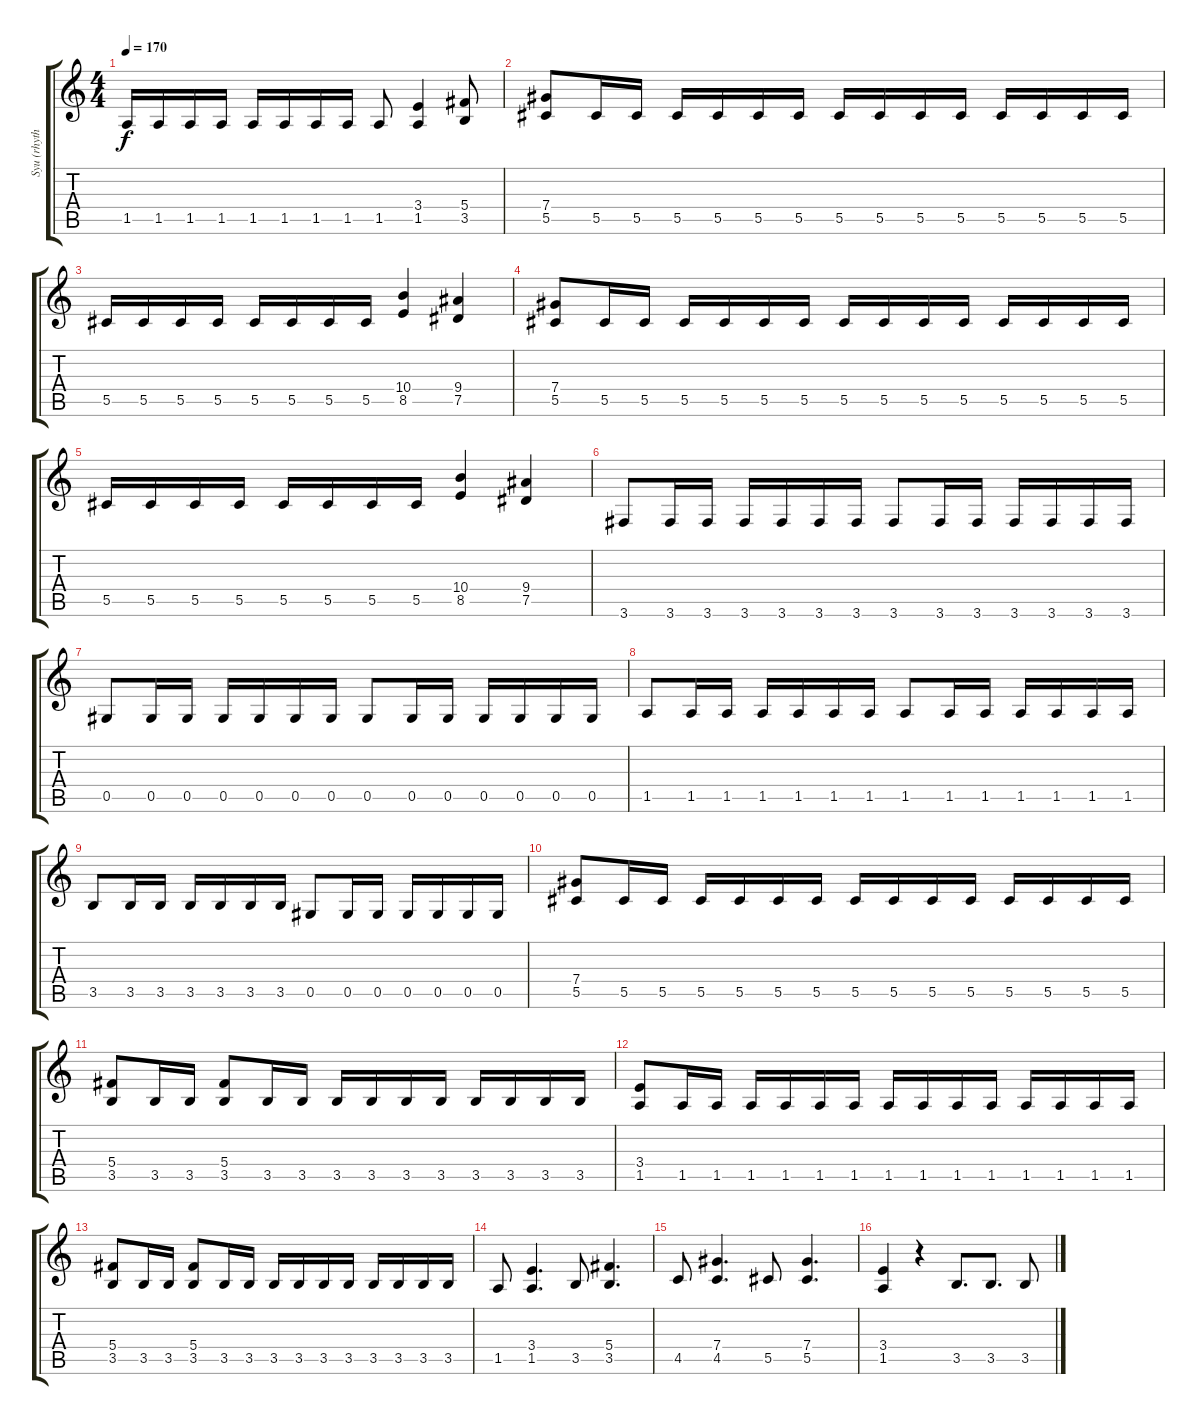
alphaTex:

\track ("Syu (rhythm)" "Syu (rhyth") {instrument overdrivenguitar}
\staff {score tabs}
\tuning (Eb4 Bb3 Gb3 Db3 Ab2 Eb2) {hide}
\ts (4 4)
\tempo 170
\clef g2
\ks c
1.5.16{dy f} 1.5.16 1.5.16 1.5.16 1.5.16 1.5.16 1.5.16 1.5.16 1.5.8 (3.4 1.5).4 (5.4 3.5).8 |
(7.4 5.5).8{volume 15} 5.5.16 5.5.16 5.5.16 5.5.16 5.5.16 5.5.16 5.5.16 5.5.16 5.5.16 5.5.16 5.5.16 5.5.16 5.5.16 5.5.16 |
5.5.16 5.5.16 5.5.16 5.5.16 5.5.16 5.5.16 5.5.16 5.5.16 (10.4 8.5).4 (9.4 7.5).4 |
(7.4 5.5).8 5.5.16 5.5.16 5.5.16 5.5.16 5.5.16 5.5.16 5.5.16 5.5.16 5.5.16 5.5.16 5.5.16 5.5.16 5.5.16 5.5.16 |
5.5.16 5.5.16 5.5.16 5.5.16 5.5.16 5.5.16 5.5.16 5.5.16 (10.4 8.5).4 (9.4 7.5).4 |
3.6.8 3.6.16 3.6.16 3.6.16 3.6.16 3.6.16 3.6.16 3.6.8 3.6.16 3.6.16 3.6.16 3.6.16 3.6.16 3.6.16 |
0.5.8 0.5.16 0.5.16 0.5.16 0.5.16 0.5.16 0.5.16 0.5.8 0.5.16 0.5.16 0.5.16 0.5.16 0.5.16 0.5.16 |
1.5.8 1.5.16 1.5.16 1.5.16 1.5.16 1.5.16 1.5.16 1.5.8 1.5.16 1.5.16 1.5.16 1.5.16 1.5.16 1.5.16 |
3.5.8 3.5.16 3.5.16 3.5.16 3.5.16 3.5.16 3.5.16 0.5.8 0.5.16 0.5.16 0.5.16 0.5.16 0.5.16 0.5.16 |
(7.4 5.5).8 5.5.16 5.5.16 5.5.16 5.5.16 5.5.16 5.5.16 5.5.16 5.5.16 5.5.16 5.5.16 5.5.16 5.5.16 5.5.16 5.5.16 |
(5.4 3.5).8 3.5.16 3.5.16 (5.4 3.5).8 3.5.16 3.5.16 3.5.16 3.5.16 3.5.16 3.5.16 3.5.16 3.5.16 3.5.16 3.5.16 |
(3.4 1.5).8 1.5.16 1.5.16 1.5.16 1.5.16 1.5.16 1.5.16 1.5.16 1.5.16 1.5.16 1.5.16 1.5.16 1.5.16 1.5.16 1.5.16 |
(5.4 3.5).8 3.5.16 3.5.16 (5.4 3.5).8 3.5.16 3.5.16 3.5.16 3.5.16 3.5.16 3.5.16 3.5.16 3.5.16 3.5.16 3.5.16 |
1.5.8 (3.4 1.5).4{d} 3.5.8 (5.4 3.5).4{d} |
4.5.8 (7.4 4.5).4{d} 5.5.8 (7.4 5.5).4{d} |
(3.4 1.5).4 r.4 3.5.8{d} 3.5.8{d} 3.5.8
